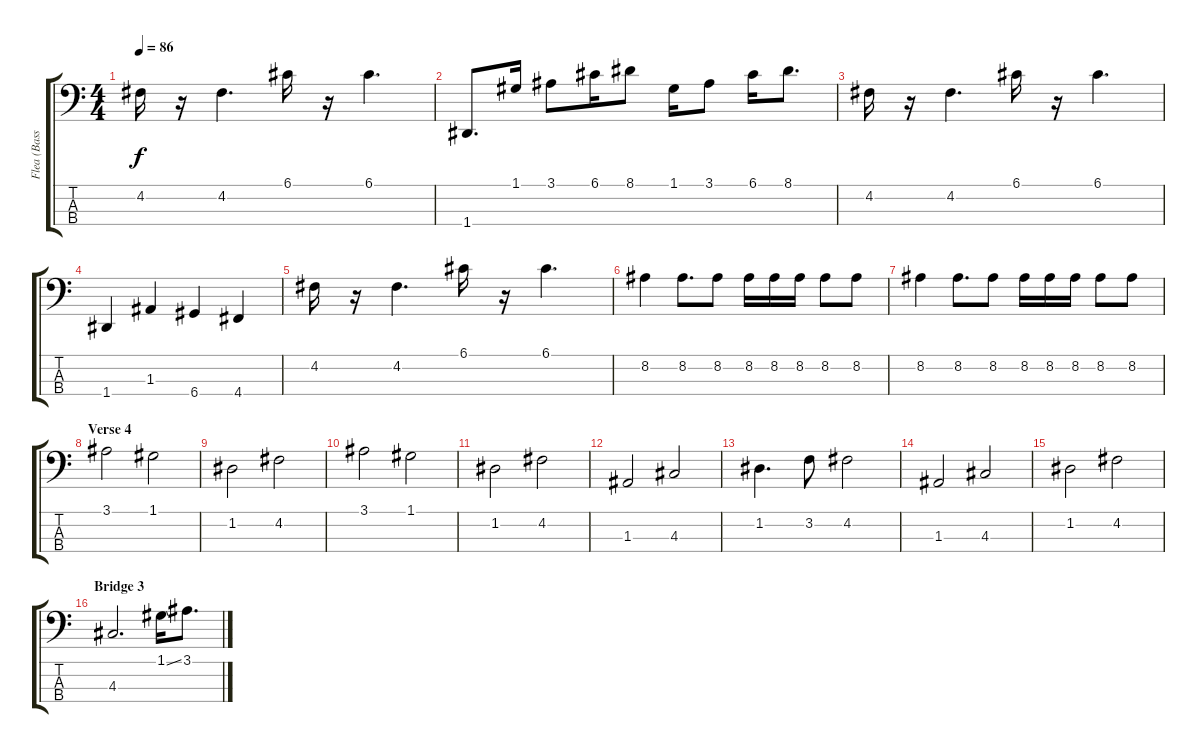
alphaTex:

\track ("Flea (Bass)" "Flea (Bass") {instrument electricbassfinger}
\staff {score tabs}
\tuning (G2 D2 A1 D1) {hide}
\ts (4 4)
\tempo 86
\clef f4
\ks c
4.2.16{dy f} r.16 4.2.4{d} 6.1.16 r.16 6.1.4{d} |
1.4.8{d} 1.1.16 3.1.8 6.1.16 8.1.8 1.1.16 3.1.8 6.1.16 8.1.8{d} |
4.2.16 r.16 4.2.4{d} 6.1.16 r.16 6.1.4{d} |
1.4.4 1.3.4 6.4.4 4.4.4 |
4.2.16 r.16 4.2.4{d} 6.1.16 r.16 6.1.4{d} |
8.2.4 8.2.8{d} 8.2.8 8.2.16 8.2.16 8.2.16 8.2.8 8.2.8 |
8.2.4 8.2.8{d} 8.2.8 8.2.16 8.2.16 8.2.16 8.2.8 8.2.8 |
\section ("" "Verse 4")
3.1.2 1.1.2 |
1.2.2 4.2.2 |
3.1.2 1.1.2 |
1.2.2 4.2.2 |
1.3.2 4.3.2 |
1.2.4{d} 3.2.8 4.2.2 |
1.3.2 4.3.2 |
1.2.2 4.2.2 |
\section ("" "Bridge 3")
4.3.2{d} 1.1{ss}.16 3.1.8{d}
